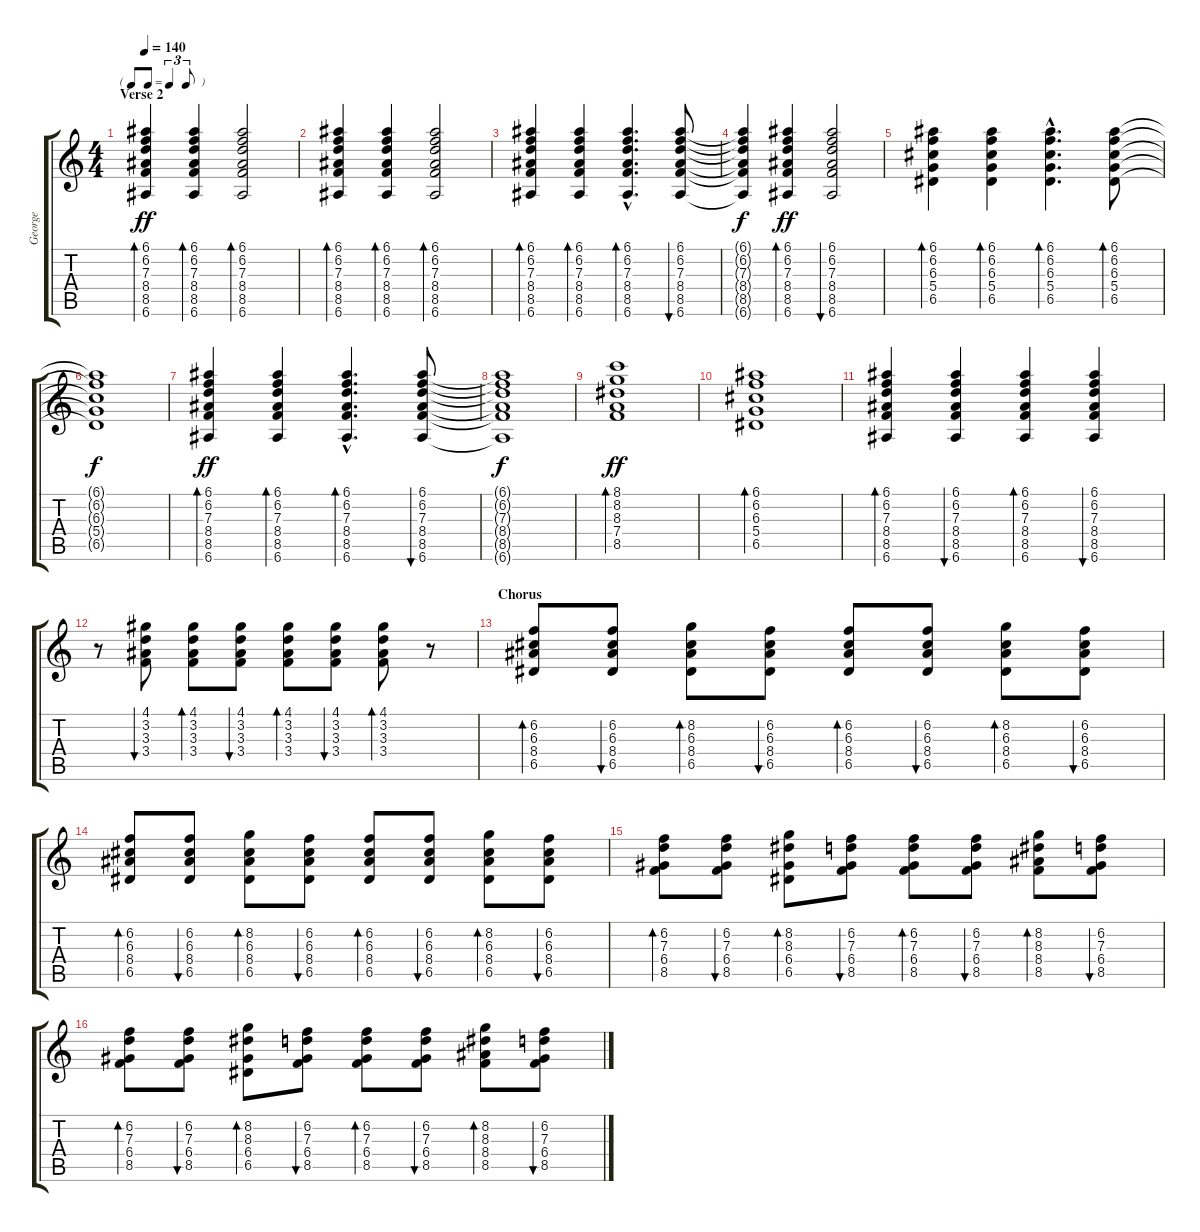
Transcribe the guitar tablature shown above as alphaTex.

\track ("George" "George") {instrument electricguitarmuted}
\staff {score tabs}
\tuning (E4 B3 G3 D3 A2 E2) {hide}
\ts (4 4)
\tf triplet8th
\section ("" "Verse 2")
\tempo 140
\clef g2
\ks c
(6.1 6.2 7.3 8.4 8.5 6.6).4{bd 60 dy ff} (6.1 6.2 7.3 8.4 8.5 6.6).4{bd 60} (6.1 6.2 7.3 8.4 8.5 6.6).2{bd 60} |
(6.1 6.2 7.3 8.4 8.5 6.6).4{bd 60} (6.1 6.2 7.3 8.4 8.5 6.6).4{bd 60} (6.1 6.2 7.3 8.4 8.5 6.6).2{bd 60} |
(6.1 6.2 7.3 8.4 8.5 6.6).4{bd 60} (6.1 6.2 7.3 8.4 8.5 6.6).4{bd 60} (6.1{hac} 6.2{hac} 7.3{hac} 8.4{hac} 8.5{hac} 6.6{hac}).4{d bd 60} (6.1 6.2 7.3 8.4 8.5 6.6).8{bu 60} |
(6.1{t} 6.2{t} 7.3{t} 8.4{t} 8.5{t} 6.6{t}).4{dy f} (6.1 6.2 7.3 8.4 8.5 6.6).4{bd 60 dy ff} (6.1 6.2 7.3 8.4 8.5 6.6).2{bu 60} |
(6.1 6.2 6.3 5.4 6.5).4{bd 60} (6.1 6.2 6.3 5.4 6.5).4{bd 60} (6.1{hac} 6.2{hac} 6.3{hac} 5.4{hac} 6.5{hac}).4{d bd 60} (6.1 6.2 6.3 5.4 6.5).8{bd 60} |
(6.1{t} 6.2{t} 6.3{t} 5.4{t} 6.5{t}).1{dy f} |
(6.1 6.2 7.3 8.4 8.5 6.6).4{bd 60 dy ff} (6.1 6.2 7.3 8.4 8.5 6.6).4{bd 60} (6.1{hac} 6.2{hac} 7.3{hac} 8.4{hac} 8.5{hac} 6.6{hac}).4{d bd 60} (6.1 6.2 7.3 8.4 8.5 6.6).8{bu 60} |
(6.1{t} 6.2{t} 7.3{t} 8.4{t} 8.5{t} 6.6{t}).1{dy f} |
(8.1 8.2 8.3 7.4 8.5).1{bd 60 dy ff} |
(6.1 6.2 6.3 5.4 6.5).1{bd 60} |
(6.1 6.2 7.3 8.4 8.5 6.6).4{bd 60} (6.1 6.2 7.3 8.4 8.5 6.6).4{bu 60} (6.1 6.2 7.3 8.4 8.5 6.6).4{bd 60} (6.1 6.2 7.3 8.4 8.5 6.6).4{bu 60} |
r.8 (4.1 3.2 3.3 3.4).8{bu 60} (4.1 3.2 3.3 3.4).8{bd 60} (4.1 3.2 3.3 3.4).8{bu 60} (4.1 3.2 3.3 3.4).8{bd 60} (4.1 3.2 3.3 3.4).8{bu 60} (4.1 3.2 3.3 3.4).8{bd 60} r.8 |
\section ("" "Chorus")
(6.2 6.3 8.4 6.5).8{bd 60} (6.2 6.3 8.4 6.5).8{bu 60} (8.2 6.3 8.4 6.5).8{bd 60} (6.2 6.3 8.4 6.5).8{bu 60} (6.2 6.3 8.4 6.5).8{bd 60} (6.2 6.3 8.4 6.5).8{bu 60} (8.2 6.3 8.4 6.5).8{bd 60} (6.2 6.3 8.4 6.5).8{bu 60} |
(6.2 6.3 8.4 6.5).8{bd 60} (6.2 6.3 8.4 6.5).8{bu 60} (8.2 6.3 8.4 6.5).8{bd 60} (6.2 6.3 8.4 6.5).8{bu 60} (6.2 6.3 8.4 6.5).8{bd 60} (6.2 6.3 8.4 6.5).8{bu 60} (8.2 6.3 8.4 6.5).8{bd 60} (6.2 6.3 8.4 6.5).8{bu 60} |
(6.2 7.3 6.4 8.5).8{bd 60} (6.2 7.3 6.4 8.5).8{bu 60} (8.2 8.3 6.4 6.5).8{bd 60} (6.2 7.3 6.4 8.5).8{bu 60} (6.2 7.3 6.4 8.5).8{bd 60} (6.2 7.3 6.4 8.5).8{bu 60} (8.2 8.3 8.4 8.5).8{bd 60} (6.2 7.3 6.4 8.5).8{bu 60} |
(6.2 7.3 6.4 8.5).8{bd 60} (6.2 7.3 6.4 8.5).8{bu 60} (8.2 8.3 6.4 6.5).8{bd 60} (6.2 7.3 6.4 8.5).8{bu 60} (6.2 7.3 6.4 8.5).8{bd 60} (6.2 7.3 6.4 8.5).8{bu 60} (8.2 8.3 8.4 8.5).8{bd 60} (6.2 7.3 6.4 8.5).8{bu 60}
